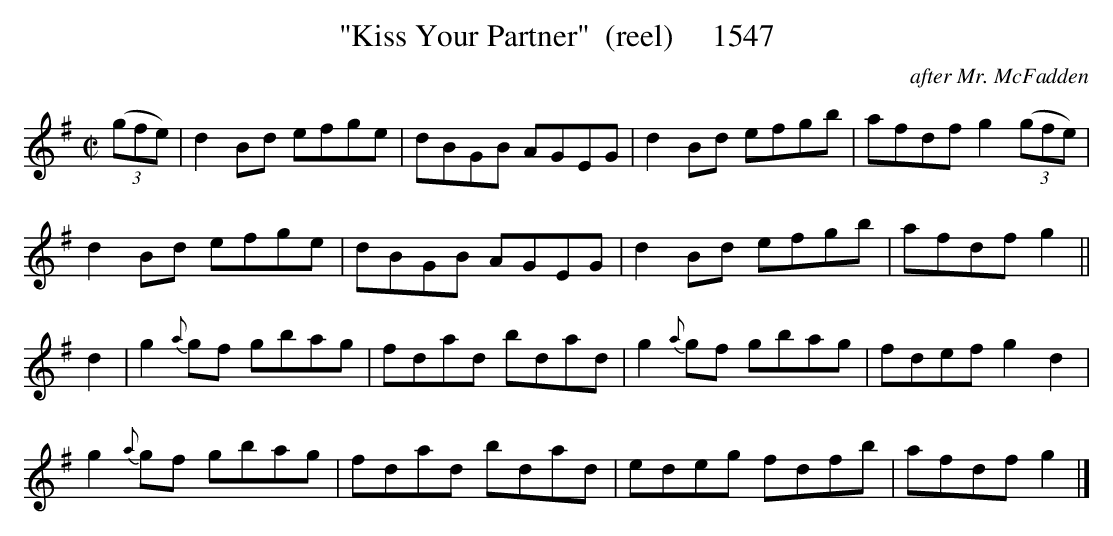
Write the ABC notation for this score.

X:1
T:"Kiss Your Partner"  (reel)     1547
C:after Mr. McFadden
BRENNAN July 2003 (HTTP://WWW.SOSYOURMOM.COM)
M:C|
L:1/8
K:G
(3(gfe)|d2Bd efge|dBGB AGEG|d2Bd efgb|afdf g2 (3(gfe)|
d2Bd efge|dBGB AGEG|d2Bd efgb|afdf g2||
d2|g2{a}gf gbag|fdad bdad|g2{a}gf gbag|fdef g2d2|
g2{a}gf gbag|fdad bdad|edeg fdfb|afdf g2|]
